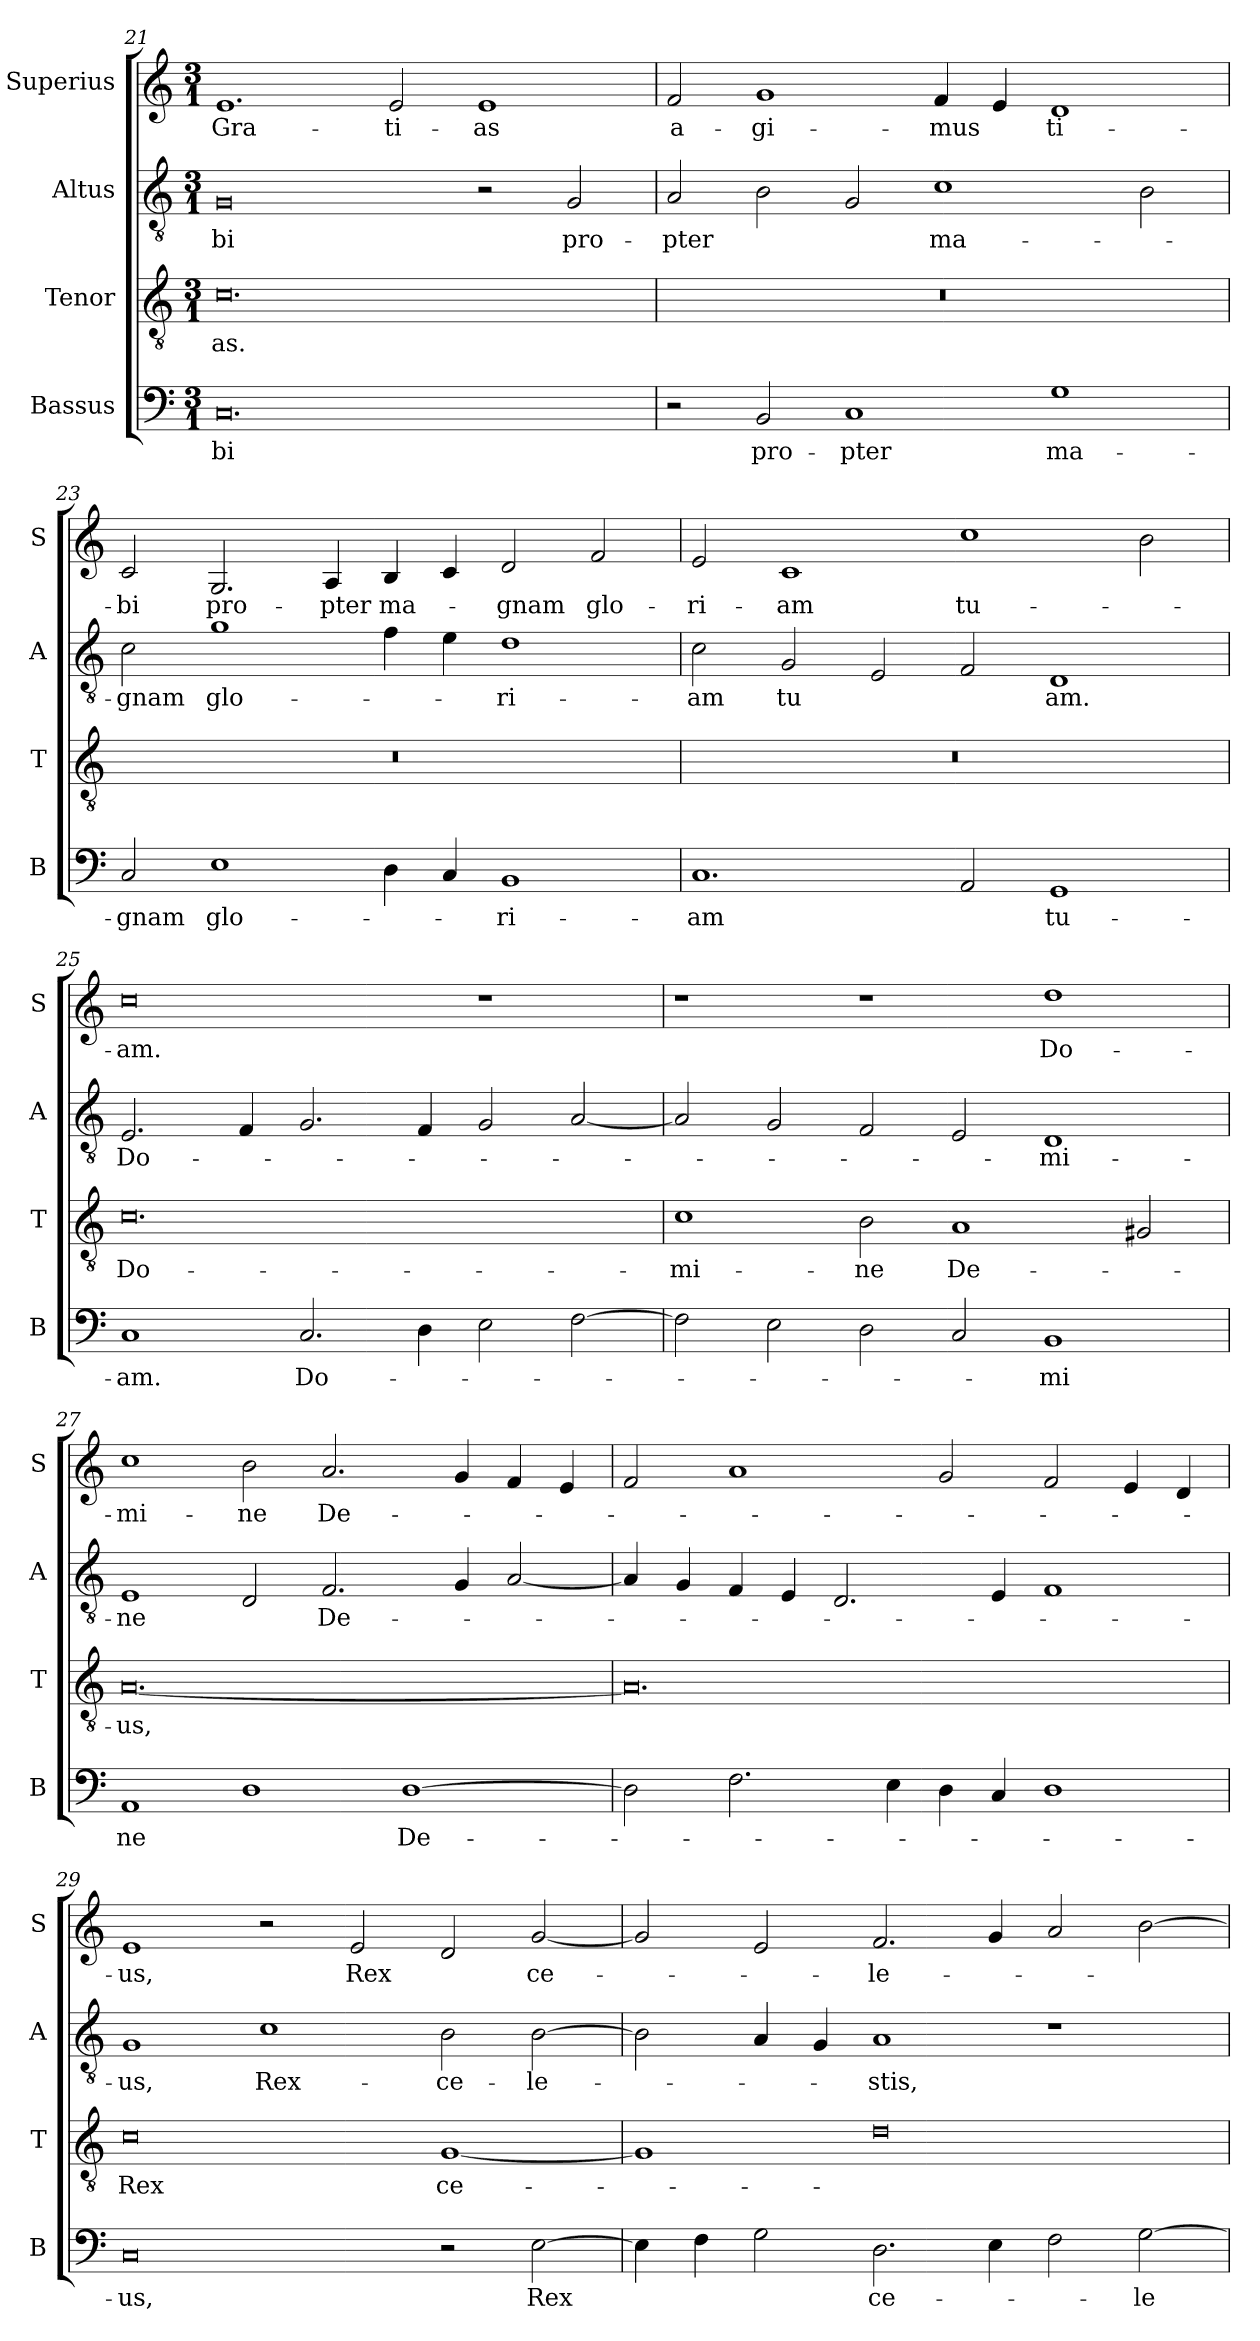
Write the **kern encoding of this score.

**kern	**text	**kern	**text	**kern	**text	**kern	**text
*part4	*part4	*part3	*part3	*part2	*part2	*part1	*part1
*staff4	*staff4	*staff3	*staff3	*staff2	*staff2	*staff1	*staff1
*I"Bassus	*	*I"Tenor	*	*I"Altus	*	*I"Superius	*
*I'B	*	*I'T	*	*I'A	*	*I'S	*
*clefF4	*	*clefGv2	*	*clefGv2	*	*clefG2	*
*k[]	*	*k[]	*	*k[]	*	*k[]	*
*M3/1	*	*M3/1	*	*M3/1	*	*M3/1	*
=21	=21	=21	=21	=21	=21	=21	=21
!	!	!	!	!	!LO:LY:i	!	!
0.C	-bi	0.c	-as.	0G	-bi	1.e	Gra-
.	.	.	.	.	.	2e	-ti-
.	.	.	.	2r	.	1e	-as
!	!	!	!	!	!LO:LY:i	!	!
.	.	.	.	2G	pro-	.	.
=22	=22	=22	=22	=22	=22	=22	=22
!	!	!	!	!	!LO:LY:i	!	!
2r	.	0.r	.	2A	-pter	2f	a-
2BB	pro-	.	.	2B	.	1g	-gi-
1C	-pter	.	.	2G	.	.	.
!	!	!	!	!	!LO:LY:i	!	!
.	.	.	.	1c	ma-	4f	-mus
.	.	.	.	.	.	4e	.
1G	ma-	.	.	.	.	1d	ti-
.	.	.	.	2B	.	.	.
=23	=23	=23	=23	=23	=23	=23	=23
!	!	!	!	!	!LO:LY:i	!	!
2C	-gnam	0.r	.	2c	-gnam	2c	-bi
!	!	!	!	!	!LO:LY:i	!	!
1E	glo-	.	.	1g	glo-	2.G	pro-
.	.	.	.	.	.	4A	-pter
4D	.	.	.	4f	.	4B	ma-
4C	.	.	.	4e	.	4c	.
!	!	!	!	!	!LO:LY:i	!	!
1BB	-ri-	.	.	1d	-ri-	2d	-gnam
.	.	.	.	.	.	2f	glo-
=24	=24	=24	=24	=24	=24	=24	=24
!	!	!	!	!	!LO:LY:i	!	!
1.C	-am	0.r	.	2c	-am	2e	-ri-
!	!	!	!	!	!LO:LY:i	!	!
.	.	.	.	2G	tu	1c	-am
.	.	.	.	2E	.	.	.
2AA	.	.	.	2F	.	1cc	tu-
!	!	!	!	!	!LO:LY:i	!	!
1GG	tu-	.	.	1D	am.	.	.
.	.	.	.	.	.	2b	.
=25	=25	=25	=25	=25	=25	=25	=25
!	!	!	!LO:LY:i	!	!LO:LY:i	!	!
1C	am.	0.c	Do-	2.E	Do-	0cc	-am.
.	.	.	.	4F	.	.	.
!	!LO:LY:i	!	!	!	!	!	!
2.C	Do-	.	.	2.G	.	.	.
4D	.	.	.	4F	.	.	.
2E	.	.	.	2G	.	1r	.
[2F	.	.	.	[2A	.	.	.
=26	=26	=26	=26	=26	=26	=26	=26
!	!	!	!LO:LY:i	!	!	!	!
2F]	.	1c	-mi-	2A]	.	1r	.
2E	.	.	.	2G	.	.	.
!	!	!	!LO:LY:i	!	!	!	!
2D	.	2B	-ne	2F	.	1r	.
!	!	!	!LO:LY:i	!	!	!	!
2C	.	1A	De-	2E	.	.	.
!	!LO:LY:i	!	!	!	!LO:LY:i	!	!
1BB	-mi	.	.	1D	-mi-	1dd	Do-
.	.	2G#i	.	.	.	.	.
=27	=27	=27	=27	=27	=27	=27	=27
!	!LO:LY:i	!	!LO:LY:i	!	!LO:LY:i	!	!
1AA	ne	[0.A	-us,	1E	-ne	1cc	-mi-
1D	.	.	.	2D	.	2b	-ne
!	!	!	!	!	!LO:LY:i	!	!
.	.	.	.	2.F	De-	2.a	De-
!	!LO:LY:i	!	!	!	!	!	!
[1D	De-	.	.	.	.	.	.
.	.	.	.	4G	.	4g	.
.	.	.	.	[2A	.	4f	.
.	.	.	.	.	.	4e	.
=28	=28	=28	=28	=28	=28	=28	=28
2D]	.	0.A]	.	4A]	.	2f	.
.	.	.	.	4G	.	.	.
2.F	.	.	.	4F	.	1a	.
.	.	.	.	4E	.	.	.
.	.	.	.	2.D	.	.	.
4E	.	.	.	.	.	.	.
4D	.	.	.	.	.	2g	.
4C	.	.	.	4E	.	.	.
1D	.	.	.	1F	.	2f	.
.	.	.	.	.	.	4e	.
.	.	.	.	.	.	4d	.
=29	=29	=29	=29	=29	=29	=29	=29
!	!LO:LY:i	!	!LO:LY:i	!	!LO:LY:i	!	!
0C	-us,	0c	Rex	1G	-us,	1e	-us,
!	!	!	!	!	!LO:LY:i	!	!
.	.	.	.	1c	Rex-	2r	.
.	.	.	.	.	.	2e	Rex
!	!	!	!LO:LY:i	!	!LO:LY:i	!	!
2r	.	[1G	ce-	2B	-ce-	2d	.
!	!LO:LY:i	!	!	!	!LO:LY:i	!	!
[2E	Rex	.	.	[2B	-le-	[2g	ce-
=30	=30	=30	=30	=30	=30	=30	=30
4E]	.	1G]	.	2B]	.	2g]	.
4F	.	.	.	.	.	.	.
2G	.	.	.	4A	.	2e	.
.	.	.	.	4G	.	.	.
!	!LO:LY:i	!	!	!	!LO:LY:i	!	!
2.D	ce-	0d	.	1A	-stis,	2.f	-le-
4E	.	.	.	.	.	4g	.
2F	.	.	.	1r	.	2a	.
!	!LO:LY:i	!	!	!	!	!	!
[2G	-le-	.	.	.	.	[2b	.
=	=	=	=	=	=	=	=
*-	*-	*-	*-	*-	*-	*-	*-
